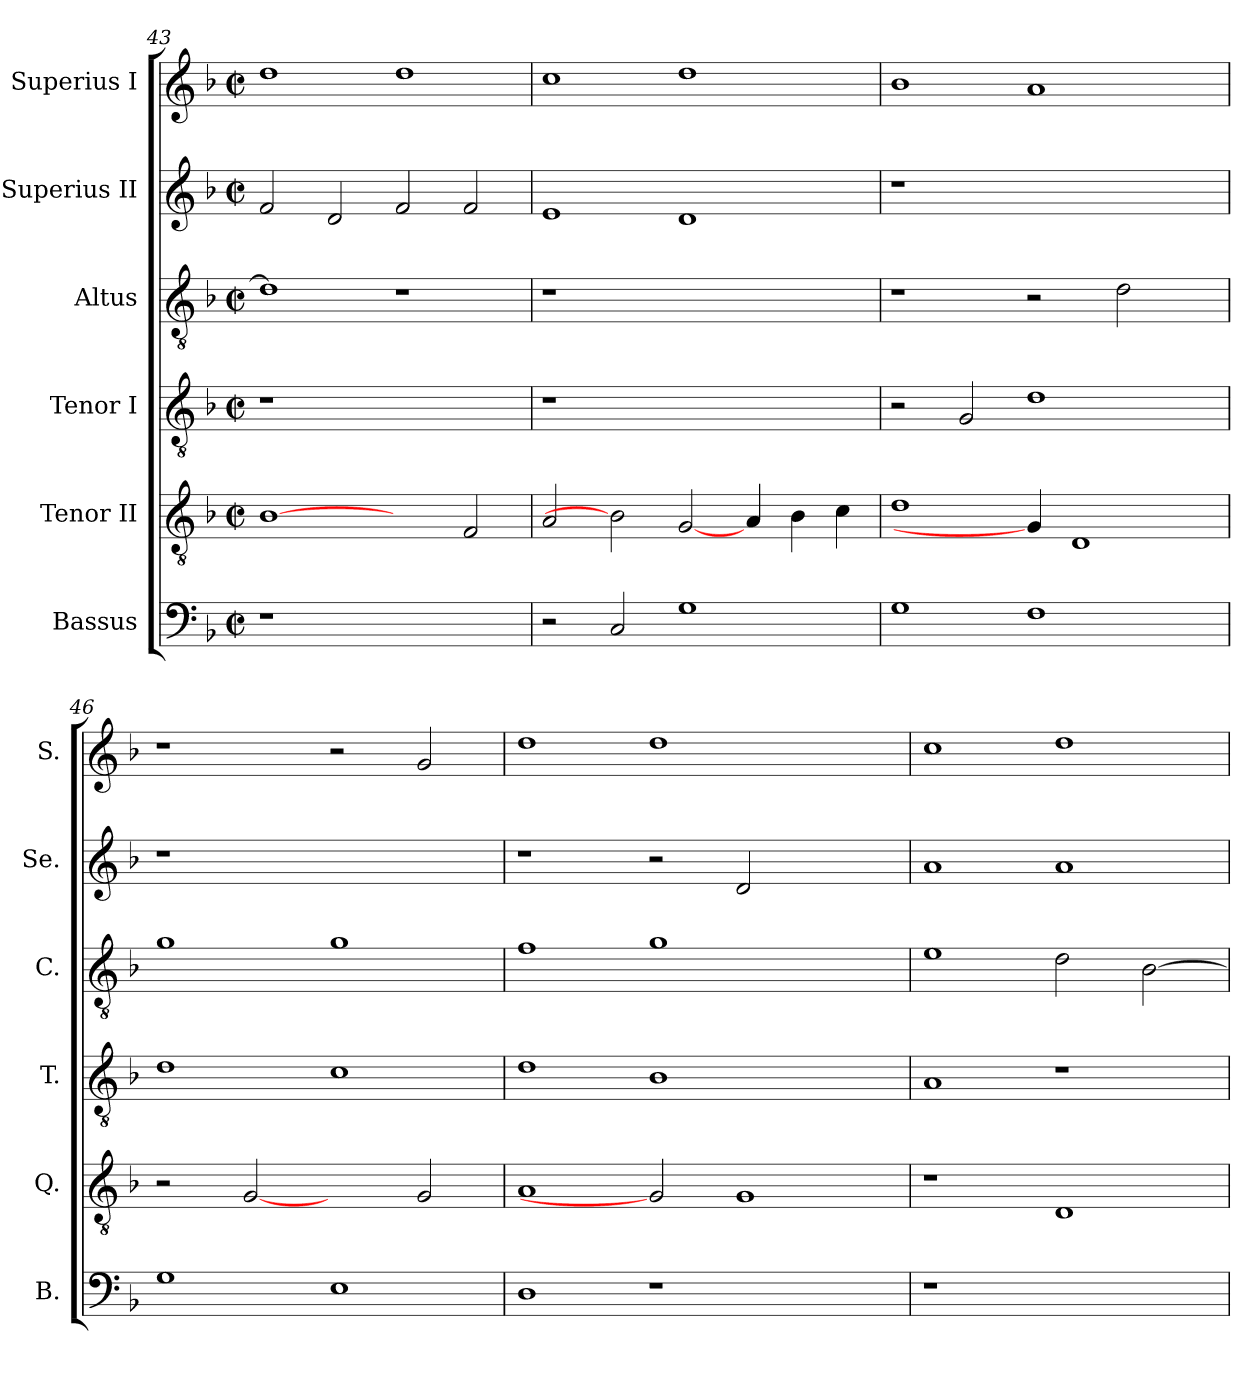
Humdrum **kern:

**kern	**kern	**kern	**kern	**kern	**kern
*part6	*part5	*part4	*part3	*part2	*part1
*staff6	*staff5	*staff4	*staff3	*staff2	*staff1
*I"Bassus	*I"Tenor II	*I"Tenor I	*I"Altus	*I"Superius II	*I"Superius I
*I'B.	*I'Q.	*I'T.	*I'C.	*I'Se.	*I'S.
*clefF4	*clefGv2	*clefGv2	*clefGv2	*clefG2	*clefG2
*	*ITrd7c12	*ITrd7c12	*ITrd7c12	*	*
*k[b-]	*k[b-]	*k[b-]	*k[b-]	*k[b-]	*k[b-]
*F:	*F:	*F:	*F:	*F:	*F:
*M2/2	*M2/2	*M2/2	*M2/2	*M2/2	*M2/2
*met(c|)	*met(c|)	*met(c|)	*met(c|)	*met(c|)	*met(c|)
=43	=43	=43	=43	=43	=43
!LO:N:vis=1	!	!LO:N:vis=1	!	!	!
1r	[1BB-i	1r	1Di]	2fi/	1ddi
.	.	.	.	2di/	.
1ryy	2ryy	1ryy	1r	2fi/	1ddi
.	2FFi/	.	.	2fi/	.
=44	=44	=44	=44	=44	=44
!	!	!LO:N:vis=1	!LO:N:vis=1	!	!
2r	2AAi/	1r	1r	1ei	1cci
2Ci/	2BB-i]	.	.	.	.
1Gi	[2GGi/	1ryy	1ryy	1di	1ddi
.	4AAi/	.	.	.	.
.	4BB-i\	.	.	.	.
4ryy	4Ci\	4ryy	4ryy	4ryy	4ryy
!!LO:LB:g=z
=45	=45	=45	=45	=45	=45
!	!	!	!	!LO:N:vis=1	!
1Gi	1Di	2r	1r	1r	1b-i
.	.	2GGi/	.	.	.
1Fi	4GGi/]	1Di	2r	1ryy	1ai
.	1DDi	.	.	.	.
.	.	.	2Di\	.	.
4ryy	.	4ryy	4ryy	4ryy	4ryy
=46	=46	=46	=46	=46	=46
!	!	!	!	!LO:N:vis=1	!
1Gi	2r	1Di	1Gi	1r	1r
.	[2GGi	.	.	.	.
1Ei	2ryy	1Ci	1Gi	1ryy	2r
.	2GGi/	.	.	.	2gi/
=47	=47	=47	=47	=47	=47
1Di	1AAi	1Di	1Fi	1r	1ddi
1r	2GGi]	1BB-i	1Gi	2r	1ddi
.	1GGi	.	.	2di/	.
2ryy	.	2ryy	2ryy	2ryy	2ryy
=48	=48	=48	=48	=48	=48
!LO:N:vis=1	!	!	!	!	!
1r	1r	1AAi	1Ei	1ai	1cci
1ryy	1DDi	1r	2Di\	1ai	1ddi
.	.	.	[>2BB-i\	.	.
=	=	=	=	=	=
*-	*-	*-	*-	*-	*-
